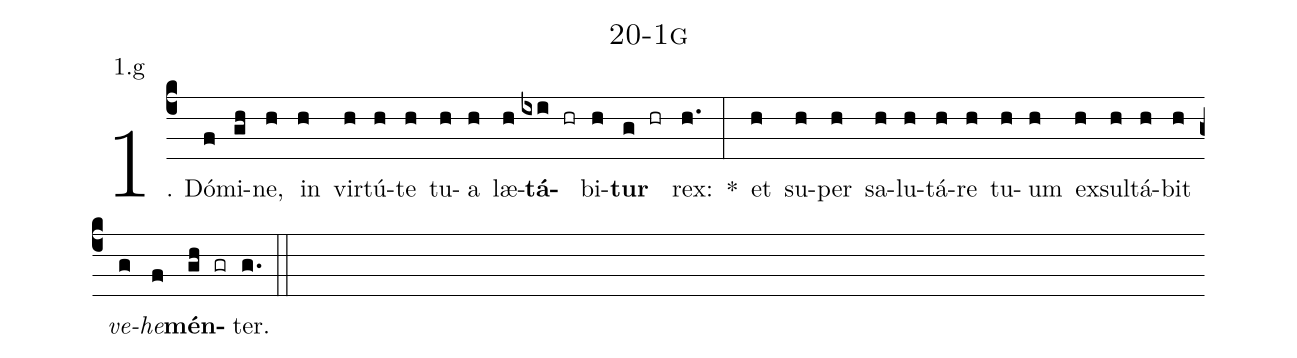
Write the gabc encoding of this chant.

name: 20-1g;
annotation: 1.g;
%%
(c4)1. Dó(f)mi(gh)ne,(h) in(h) vir(h)tú(h)te(h) tu(h)a(h) læ(h)<b>tá</b>(ixi hr)bi(h)<b>tur</b>(g hr) rex:(h.) *(:) et(h) su(h)per(h) sa(h)lu(h)tá(h)re(h) tu(h)um(h) ex(h)sul(h)tá(h)bit(h) <i>ve</i>(g)<i>he</i>(f)<b>mén</b>(gh gr)ter.(g.) (::)
